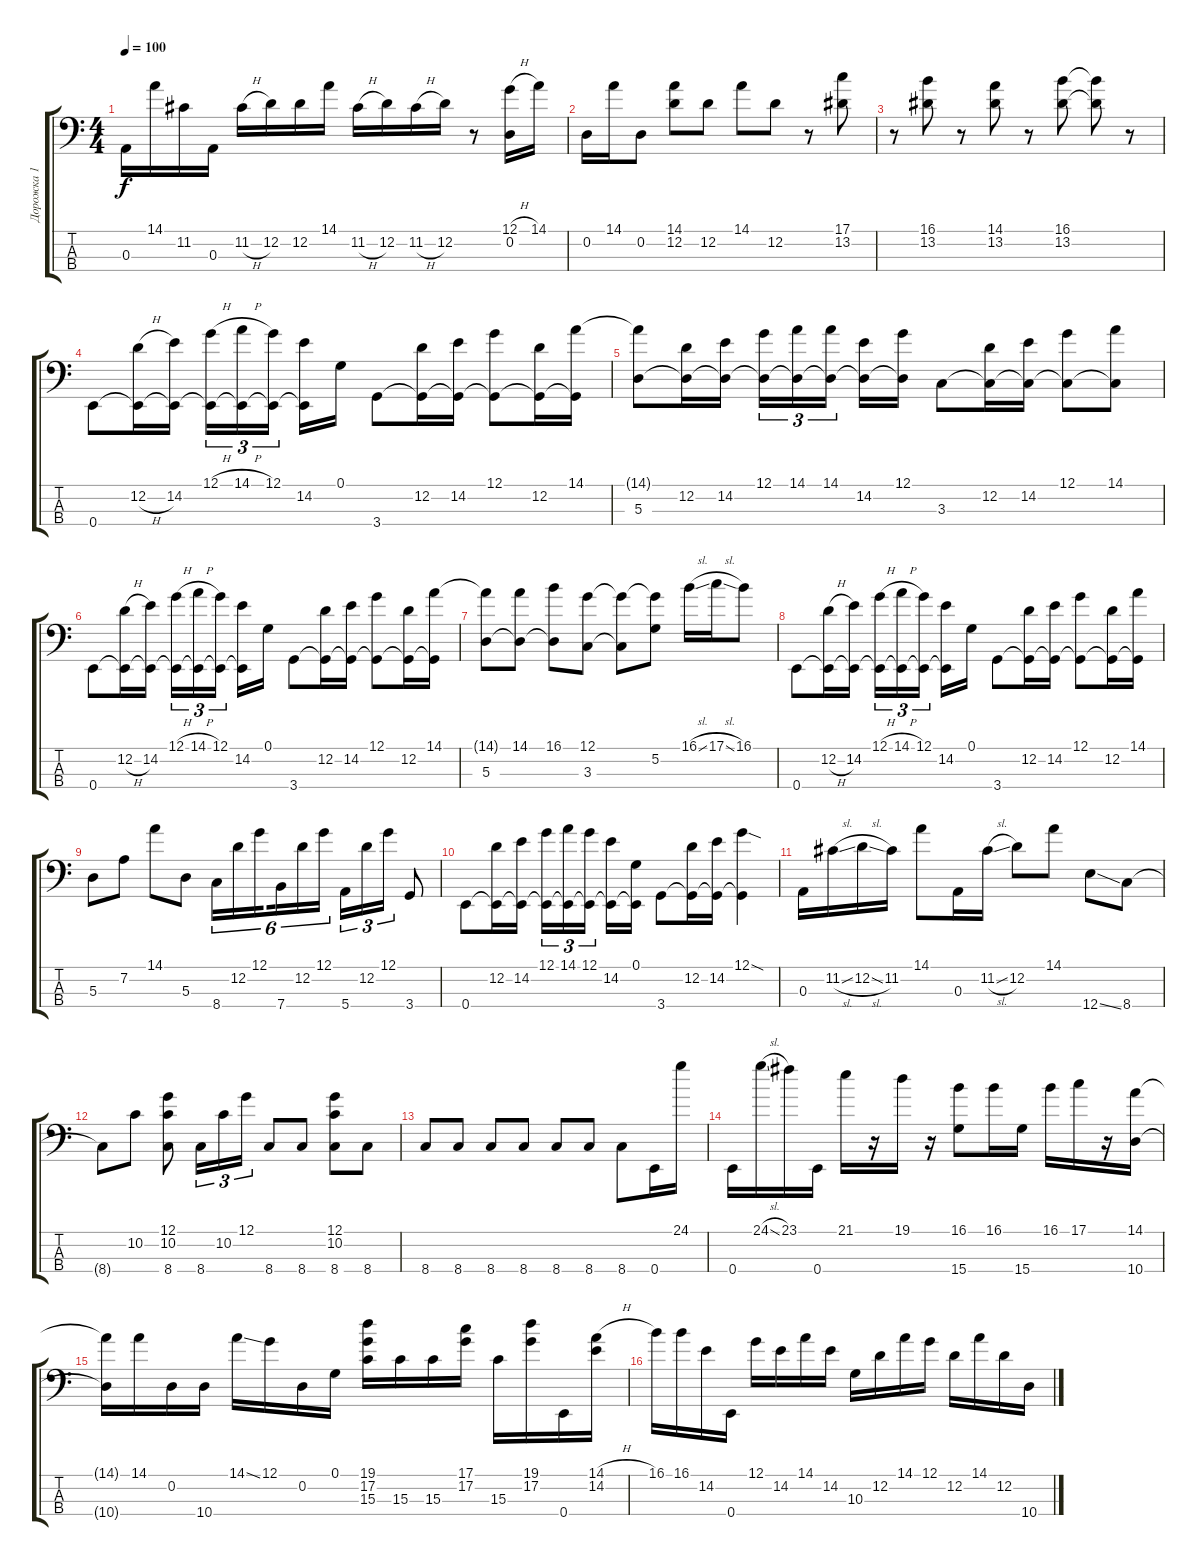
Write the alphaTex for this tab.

\track ("Дорожка 1" "Дорожка 1") {instrument electricbasspick}
\staff {score tabs}
\tuning (G2 D2 A1 E1) {hide}
\ts (4 4)
\tempo 100
\clef f4
\ks c
0.3{t}.16{dy f} 14.1.16 11.2.16 0.3.16 11.2{h}.16 12.2.16 12.2.16 14.1.16 11.2{h}.16 12.2.16 11.2{h}.16 12.2.16 r.8 (12.1{h} 0.2).16 14.1.16 |
0.2.16 14.1.16 0.2.8 (14.1 12.2).8 12.2.8 14.1.8 12.2.8 r.8 (17.1 13.2).8 |
r.8 (16.1 13.2).8 r.8 (14.1 13.2).8 r.8 (16.1 13.2).8 (16.1{t} 13.2{t}).8 r.8 |
0.4.8 (12.2{h} 0.4{t}).16 (14.2 0.4{t}).16 (12.1{h} 0.4{t}).16{tu (3 2)} (14.1{h} 0.4{t}).16{tu (3 2)} (12.1 0.4{t}).16{tu (3 2) beam splitsecondary} (14.2 0.4{t}).16 0.1.16 3.4.8 (12.2 3.4{t}).16 (14.2 3.4{t}).16 (12.1 3.4{t}).8 (12.2 3.4{t}).16 (14.1 3.4{t}).16 |
(14.1{t} 5.3).8 (12.2 5.3{t}).16 (14.2 5.3{t}).16 (12.1 5.3{t}).16{tu (3 2)} (14.1 5.3{t}).16{tu (3 2)} (14.1 5.3{t}).16{tu (3 2) beam splitsecondary} (14.2 5.3{t}).16 (12.1 5.3{t}).16 3.3.8 (12.2 3.3{t}).16 (14.2 3.3{t}).16 (12.1 3.3{t}).8 (14.1 3.3{t}).8 |
0.4.8 (12.2{h} 0.4{t}).16 (14.2 0.4{t}).16 (12.1{h} 0.4{t}).16{tu (3 2)} (14.1{h} 0.4{t}).16{tu (3 2)} (12.1 0.4{t}).16{tu (3 2) beam splitsecondary} (14.2 0.4{t}).16 0.1.16 3.4.8 (12.2 3.4{t}).16 (14.2 3.4{t}).16 (12.1 3.4{t}).8 (12.2 3.4{t}).16 (14.1 3.4{t}).16 |
(14.1{t} 5.3).8 (14.1 5.3{t}).8 (16.1 5.3{t}).8 (12.1 3.3).8 (12.1{t} 3.3{t}).8 (12.1{t} 5.2).8 16.1{sl}.16 17.1{sl}.16 16.1.8 |
0.4.8 (12.2{h} 0.4{t}).16 (14.2 0.4{t}).16 (12.1{h} 0.4{t}).16{tu (3 2)} (14.1{h} 0.4{t}).16{tu (3 2)} (12.1 0.4{t}).16{tu (3 2) beam splitsecondary} (14.2 0.4{t}).16 0.1.16 3.4.8 (12.2 3.4{t}).16 (14.2 3.4{t}).16 (12.1 3.4{t}).8 (12.2 3.4{t}).16 (14.1 3.4{t}).16 |
5.3.8 7.2.8 14.1.8 5.3.8 8.4.16{tu (6 4)} 12.2.16{tu (6 4)} 12.1.16{tu (6 4) beam splitsecondary} 7.4.16{tu (6 4)} 12.2.16{tu (6 4)} 12.1.16{tu (6 4)} 5.4.16{tu (3 2)} 12.2.16{tu (3 2)} 12.1.16{tu (3 2)} 3.4.8 |
0.4.8 (12.2 0.4{t}).16 (14.2 0.4{t}).16 (12.1 0.4{t}).16{tu (3 2)} (14.1 0.4{t}).16{tu (3 2)} (12.1 0.4{t}).16{tu (3 2) beam splitsecondary} (14.2 0.4{t}).16 (0.1 0.4{t}).16 3.4.8 (12.2 3.4{t}).16 (14.2 3.4{t}).16 (12.1{sod} 3.4{t}).4 |
0.3.16 11.2{sl}.16 12.2{sl}.16 11.2.16 14.1.8 0.3.16 11.2{sl}.16 12.2.8 14.1.8 12.4{ss}.8 8.4.8 |
8.4{t}.8 10.2.8 (12.1 10.2 8.4).8 8.4.16{tu (3 2)} 10.2.16{tu (3 2)} 12.1.16{tu (3 2)} 8.4.8 8.4.8 (12.1 10.2 8.4).8 8.4.8 |
8.4.8 8.4.8 8.4.8 8.4.8 8.4.8 8.4.8 8.4.8 0.4.16 24.1.16 |
0.4.16 24.1{sl}.16 23.1.16 0.4.16 21.1.16 r.16 19.1.16 r.16 (16.1 15.4).8 16.1.16 15.4.16 16.1.16 17.1.16 r.16 (14.1 10.4).16 |
(14.1{t} 10.4{t}).16 14.1.16 0.2.16 10.4.16 14.1{ss}.16 12.1.16 0.2.16 0.1.16 (19.1 17.2 15.3).16 15.3.16 15.3.16 (17.1 17.2).16 15.3.16 (19.1 17.2).16 0.4.16 (14.1{h} 14.2).16 |
16.1.16 16.1.16 14.2.16 0.4.16 12.1.16 14.2.16 14.1.16 14.2.16 10.3.16 12.2.16 14.1.16 12.1.16 12.2.16 14.1.16 12.2.16 10.4.16
